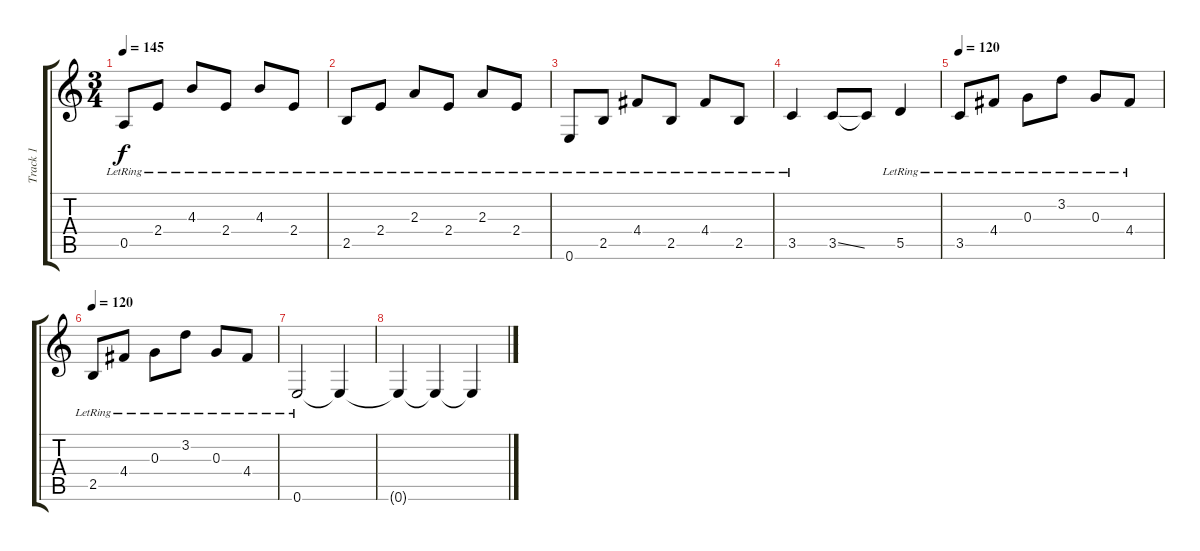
\track ("Track 1" "Track 1") {instrument acousticguitarnylon}
\staff {score tabs}
\tuning (E4 B3 G3 D3 A2 E2) {hide}
\ts (3 4)
\tempo 145
\clef g2
\ks c
0.5{lr}.8{dy f} 2.4{lr}.8 4.3{lr}.8 2.4{lr}.8 4.3{lr}.8 2.4{lr}.8 |
2.5{lr}.8 2.4{lr}.8 2.3{lr}.8 2.4{lr}.8 2.3{lr}.8 2.4{lr}.8 |
0.6{lr}.8 2.5{lr}.8 4.4{lr}.8 2.5{lr}.8 4.4{lr}.8 2.5{lr}.8 |
3.5{lr}.4 3.5{ss}.8 3.5{t}.8 5.5{lr}.4 |
\tempo 120
3.5{lr}.8 4.4{lr}.8 0.3{lr}.8 3.2{lr}.8 0.3{lr}.8 4.4{lr}.8 |
\tempo 120
2.5{lr}.8 4.4{lr}.8 0.3{lr}.8 3.2{lr}.8 0.3{lr}.8 4.4{lr}.8 |
0.6{lr}.2 0.6{t}.4 |
0.6{t}.4 0.6{t}.4 0.6{t}.4
